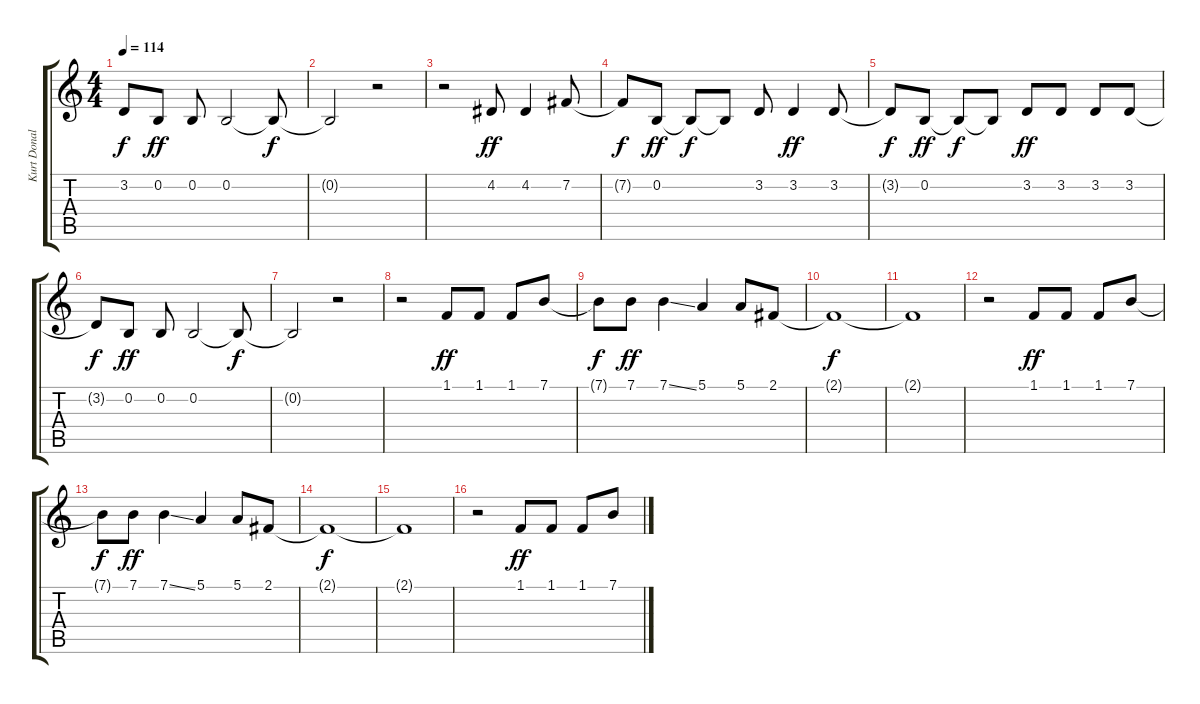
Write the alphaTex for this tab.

\track ("Kurt Donald Cobain (Voix)" "Kurt Donal") {instrument altosax}
\staff {score tabs}
\tuning (E4 B3 G3 D3 A2 E2) {hide}
\ts (4 4)
\tempo 114
\clef g2
\ks c
3.2{t}.8{dy f} 0.2.8{dy ff} 0.2.8 0.2.2 0.2{t}.8{dy f} |
0.2{t}.2 r.2 |
r.2 4.2.8{dy ff} 4.2.4 7.2.8 |
7.2{t}.8{dy f} 0.2.8{dy ff} 0.2{t}.8{dy f} 0.2{t}.8 3.2.8 3.2.4{dy ff} 3.2.8 |
3.2{t}.8{dy f} 0.2.8{dy ff} 0.2{t}.8{dy f} 0.2{t}.8 3.2.8{dy ff} 3.2.8 3.2.8 3.2.8 |
3.2{t}.8{dy f} 0.2.8{dy ff} 0.2.8 0.2.2 0.2{t}.8{dy f} |
0.2{t}.2 r.2 |
r.2 1.1.8{dy ff} 1.1.8 1.1.8 7.1.8 |
7.1{t}.8{dy f} 7.1.8{dy ff} 7.1{ss}.4 5.1.4 5.1.8 2.1.8 |
2.1{t}.1{dy f} |
2.1{t}.1 |
r.2 1.1.8{dy ff} 1.1.8 1.1.8 7.1.8 |
7.1{t}.8{dy f} 7.1.8{dy ff} 7.1{ss}.4 5.1.4 5.1.8 2.1.8 |
2.1{t}.1{dy f} |
2.1{t}.1 |
r.2 1.1.8{dy ff} 1.1.8 1.1.8 7.1.8
